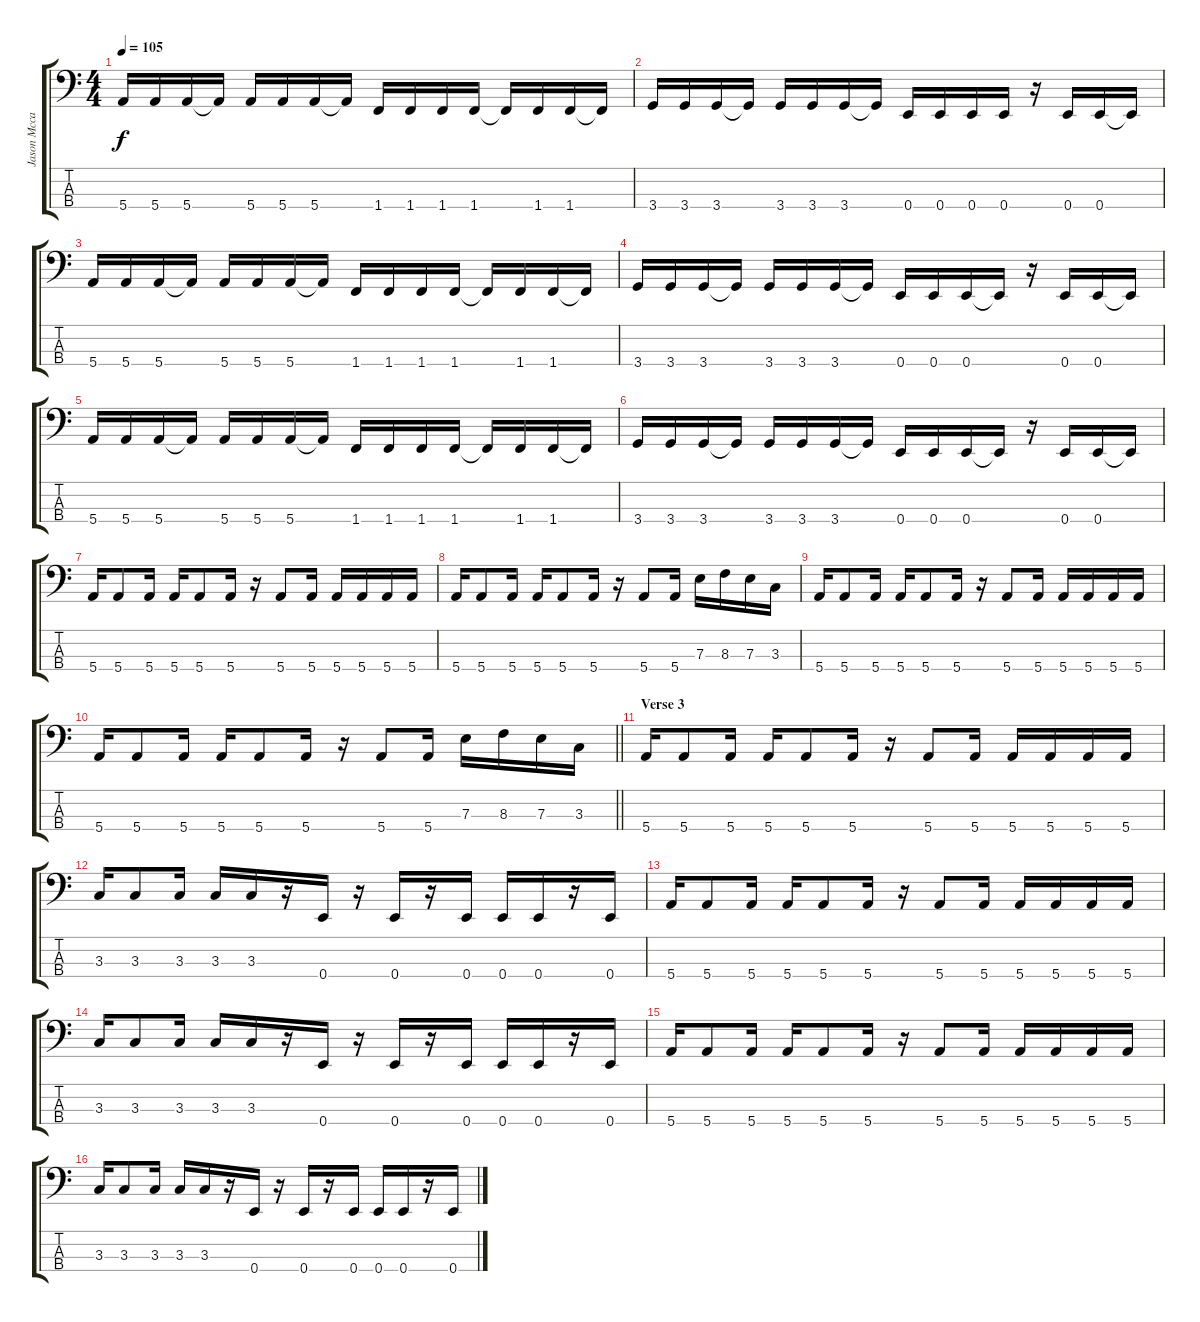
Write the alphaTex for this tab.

\track ("Jason Mccaslin" "Jason Mcca") {instrument electricbasspick}
\staff {score tabs}
\tuning (G2 D2 A1 E1) {hide}
\ts (4 4)
\tempo 105
\clef f4
\ks c
5.4.16{dy f} 5.4.16 5.4.16 5.4{t}.16 5.4.16 5.4.16 5.4.16 5.4{t}.16 1.4.16 1.4.16 1.4.16 1.4.16 1.4{t}.16 1.4.16 1.4.16 1.4{t}.16 |
3.4.16 3.4.16 3.4.16 3.4{t}.16 3.4.16 3.4.16 3.4.16 3.4{t}.16 0.4.16 0.4.16 0.4.16 0.4.16 r.16 0.4.16 0.4.16 0.4{t}.16 |
5.4.16 5.4.16 5.4.16 5.4{t}.16 5.4.16 5.4.16 5.4.16 5.4{t}.16 1.4.16 1.4.16 1.4.16 1.4.16 1.4{t}.16 1.4.16 1.4.16 1.4{t}.16 |
3.4.16 3.4.16 3.4.16 3.4{t}.16 3.4.16 3.4.16 3.4.16 3.4{t}.16 0.4.16 0.4.16 0.4.16 0.4{t}.16 r.16 0.4.16 0.4.16 0.4{t}.16 |
5.4.16 5.4.16 5.4.16 5.4{t}.16 5.4.16 5.4.16 5.4.16 5.4{t}.16 1.4.16 1.4.16 1.4.16 1.4.16 1.4{t}.16 1.4.16 1.4.16 1.4{t}.16 |
3.4.16 3.4.16 3.4.16 3.4{t}.16 3.4.16 3.4.16 3.4.16 3.4{t}.16 0.4.16 0.4.16 0.4.16 0.4{t}.16 r.16 0.4.16 0.4.16 0.4{t}.16 |
5.4.16 5.4.8 5.4.16 5.4.16 5.4.8 5.4.16 r.16 5.4.8 5.4.16 5.4.16 5.4.16 5.4.16 5.4.16 |
5.4.16 5.4.8 5.4.16 5.4.16 5.4.8 5.4.16 r.16 5.4.8 5.4.16 7.3.16 8.3.16 7.3.16 3.3.16 |
5.4.16 5.4.8 5.4.16 5.4.16 5.4.8 5.4.16 r.16 5.4.8 5.4.16 5.4.16 5.4.16 5.4.16 5.4.16 |
\barLineRight lightlight
5.4.16 5.4.8 5.4.16 5.4.16 5.4.8 5.4.16 r.16 5.4.8 5.4.16 7.3.16 8.3.16 7.3.16 3.3.16 |
\section ("" "Verse 3")
5.4.16 5.4.8 5.4.16 5.4.16 5.4.8 5.4.16 r.16 5.4.8 5.4.16 5.4.16 5.4.16 5.4.16 5.4.16 |
3.3.16 3.3.8 3.3.16 3.3.16 3.3.16 r.16 0.4.16 r.16 0.4.16 r.16 0.4.16 0.4.16 0.4.16 r.16 0.4.16 |
5.4.16 5.4.8 5.4.16 5.4.16 5.4.8 5.4.16 r.16 5.4.8 5.4.16 5.4.16 5.4.16 5.4.16 5.4.16 |
3.3.16 3.3.8 3.3.16 3.3.16 3.3.16 r.16 0.4.16 r.16 0.4.16 r.16 0.4.16 0.4.16 0.4.16 r.16 0.4.16 |
5.4.16 5.4.8 5.4.16 5.4.16 5.4.8 5.4.16 r.16 5.4.8 5.4.16 5.4.16 5.4.16 5.4.16 5.4.16 |
3.3.16 3.3.8 3.3.16 3.3.16 3.3.16 r.16 0.4.16 r.16 0.4.16 r.16 0.4.16 0.4.16 0.4.16 r.16 0.4.16
